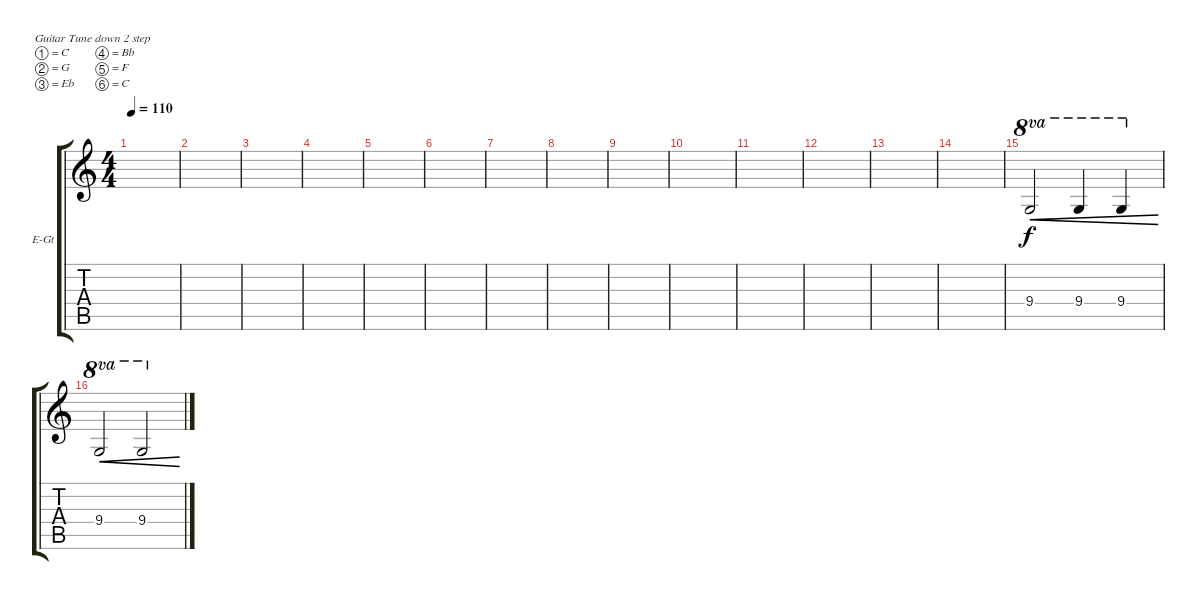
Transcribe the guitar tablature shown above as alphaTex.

\defaultSystemsLayout 4
\bracketExtendMode groupsimilarinstruments
\firstSystemTrackNameOrientation horizontal
\otherSystemsTrackNameOrientation horizontal
\track ("Electric Guitar 13" "E-Gt") {instrument distortionguitar}
\staff {score tabs}
\tuning (C4 G3 Eb3 Bb2 F2 C2)
\ts (4 4)
\tempo 110
\clef g2
\scale
0.333333
\ks c
|
\scale
0.333333 |
\scale
0.333333 |
\scale
0.333333 |
\scale
0.333333 |
\scale
0.333333 |
\scale
0.333333 |
\scale
0.333333 |
\scale
0.333333 |
\scale
0.333333 |
\scale
0.333333 |
\scale
0.333333 |
|
|
9.4.2{ot 8va cre} 9.4.4{ot 8va cre} 9.4.4{ot 8va cre} |
9.4.2{ot 8va cre} 9.4.2{ot 8va cre}
